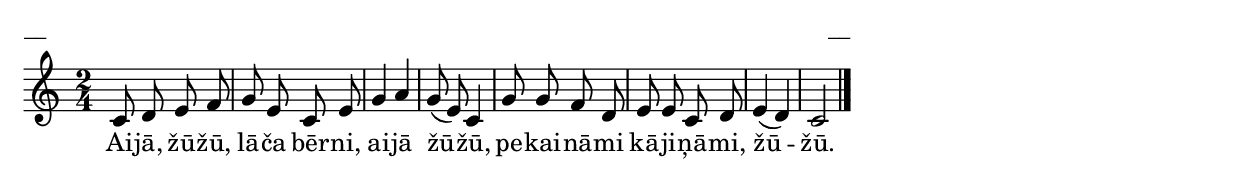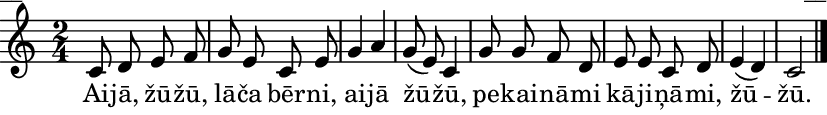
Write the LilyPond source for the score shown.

\version "2.13.18"
#(ly:set-option 'crop #t)

%\header {
%    title = "Aijā, žūžū"
%}
\paper {
line-width = 14\cm
left-margin = 0.4\cm
between-system-padding = 0.1\cm
between-system-space = 0.1\cm
}
\layout {
indent = #0
ragged-last = ##f
}

voiceA = \relative c' {
\clef "treble"
\key c \major
\time 2/4
c8 d e f | g8 e c e |
g4 a | g8( e) c4 |
g'8 g f d | e8 e c d |
e4( d) | c2 
\bar "|."
} 

lyricA = \lyricmode {
Ai -- jā, žū -- žū, lā -- ča bēr -- ni,
ai -- jā žū -- žū,
pe -- kai -- nā -- mi kā -- ji -- ņā -- mi,
žū -- žū.
} 

fullScore = <<
\new Staff {
<<
\new Voice = "voiceA" { \oneVoice \autoBeamOff \voiceA }
\new Lyrics \lyricsto "voiceA" \lyricA
>>
}
>>

\score {
\fullScore
\header { piece = "__" opus = "__" }
}
\markup { \with-color #(x11-color 'white) \sans \smaller "__" }
\score {
\unfoldRepeats
\fullScore
\midi {
\context { \Staff \remove "Staff_performer" }
\context { \Voice \consists "Staff_performer" }
}
}


